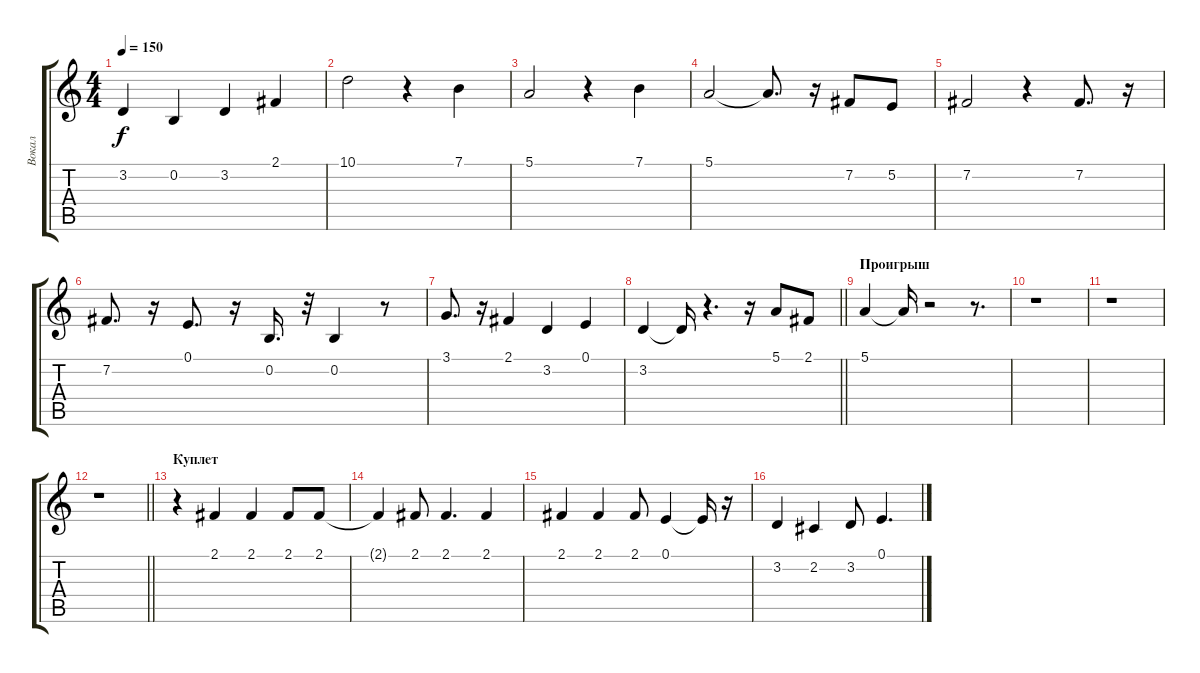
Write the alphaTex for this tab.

\track ("Вокал" "Вокал") {instrument flute}
\staff {score tabs}
\tuning (E4 B3 G3 D3 A2 E2) {hide}
\ts (4 4)
\tempo 150
\clef g2
\ks c
3.2{t}.4{dy f} 0.2.4 3.2.4 2.1.4 |
10.1.2 r.4 7.1.4 |
5.1.2 r.4 7.1.4 |
5.1.2 5.1{t}.8{d} r.16 7.2.8 5.2.8 |
7.2.2 r.4 7.2.8{d} r.16 |
7.2.8{d} r.16 0.1.8{d} r.16 0.2.16{d} r.32 0.2.4 r.8 |
3.1.8{d} r.16 2.1.4 3.2.4 0.1.4 |
\barLineRight lightlight
3.2.4 3.2{t}.16 r.4{d} r.16 5.1.8 2.1.8 |
\section ("" "Проигрыш")
5.1.4 5.1{t}.16 r.2 r.8{d} |
r.1 |
r.1 |
\barLineRight lightlight
r.1 |
\section ("" "Куплет")
r.4 2.1.4 2.1.4 2.1.8 2.1.8 |
2.1{t}.4 2.1.8 2.1.4{d} 2.1.4 |
2.1.4 2.1.4 2.1.8 0.1.4 0.1{t}.16 r.16 |
3.2.4 2.2.4 3.2.8 0.1.4{d}
